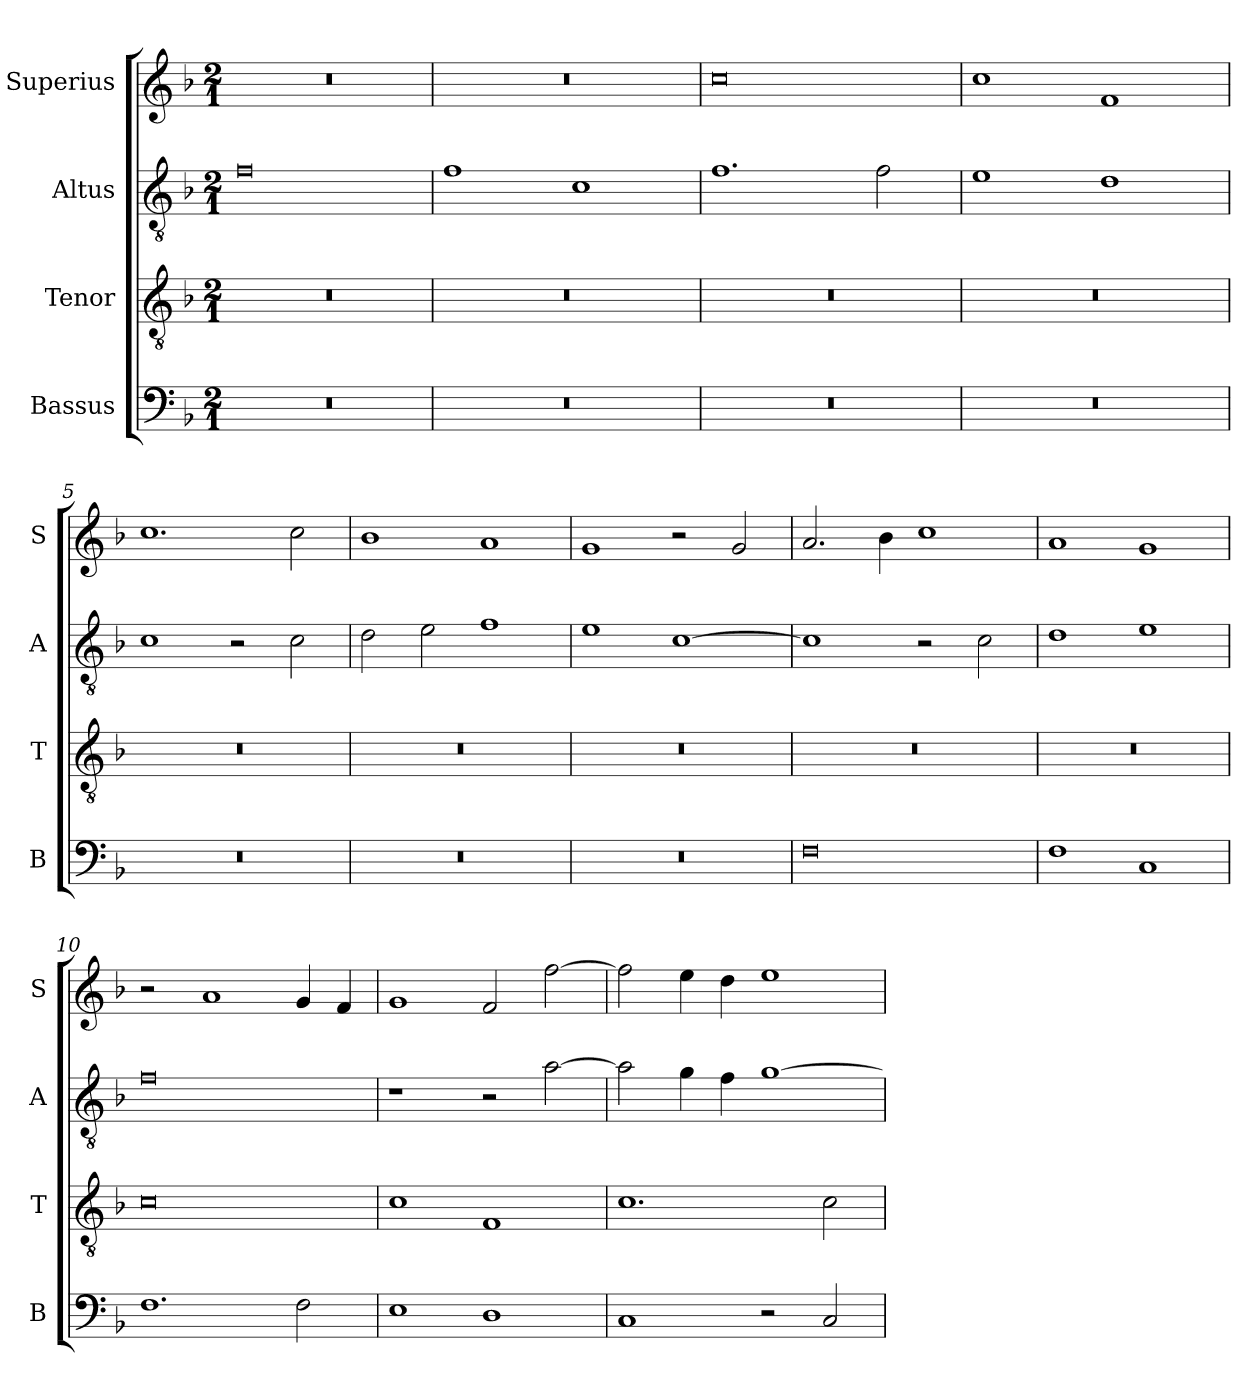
**kern	**kern	**kern	**kern
*part4	*part3	*part2	*part1
*staff4	*staff3	*staff2	*staff1
*I"Bassus	*I"Tenor	*I"Altus	*I"Superius
*I'B	*I'T	*I'A	*I'S
*clefF4	*clefGv2	*clefGv2	*clefG2
*k[b-]	*k[b-]	*k[b-]	*k[b-]
*M2/1	*M2/1	*M2/1	*M2/1
=1	=1	=1	=1
0r	0r	0f	0r
=2	=2	=2	=2
0r	0r	1f	0r
.	.	1c	.
=3	=3	=3	=3
0r	0r	1.f	0cc
.	.	2f\	.
=4	=4	=4	=4
0r	0r	1e	1cc
.	.	1d	1f
=5	=5	=5	=5
0r	0r	1c	1.cc
.	.	2r	.
.	.	2c\	2cc\
=6	=6	=6	=6
0r	0r	2d\	1b-
.	.	2e\	.
.	.	1f	1a
=7	=7	=7	=7
0r	0r	1e	1g
.	.	[1c	2r
.	.	.	2g/
=8	=8	=8	=8
0F	0r	1c]	2.a/
.	.	.	4b-\
.	.	2r	1cc
.	.	2c\	.
=9	=9	=9	=9
1F	0r	1d	1a
1C	.	1e	1g
=10	=10	=10	=10
1.F	0c	0f	2r
.	.	.	1a
2F\	.	.	4g/
.	.	.	4f/
=11	=11	=11	=11
1E	1c	1r	1g
1D	1F	2r	2f/
.	.	[2a\	[2ff\
=12	=12	=12	=12
1C	1.c	2a\]	2ff\]
.	.	4g\	4ee\
.	.	4f\	4dd\
2r	.	[1g	1ee
2C/	2c\	.	.
=	=	=	=
*-	*-	*-	*-
